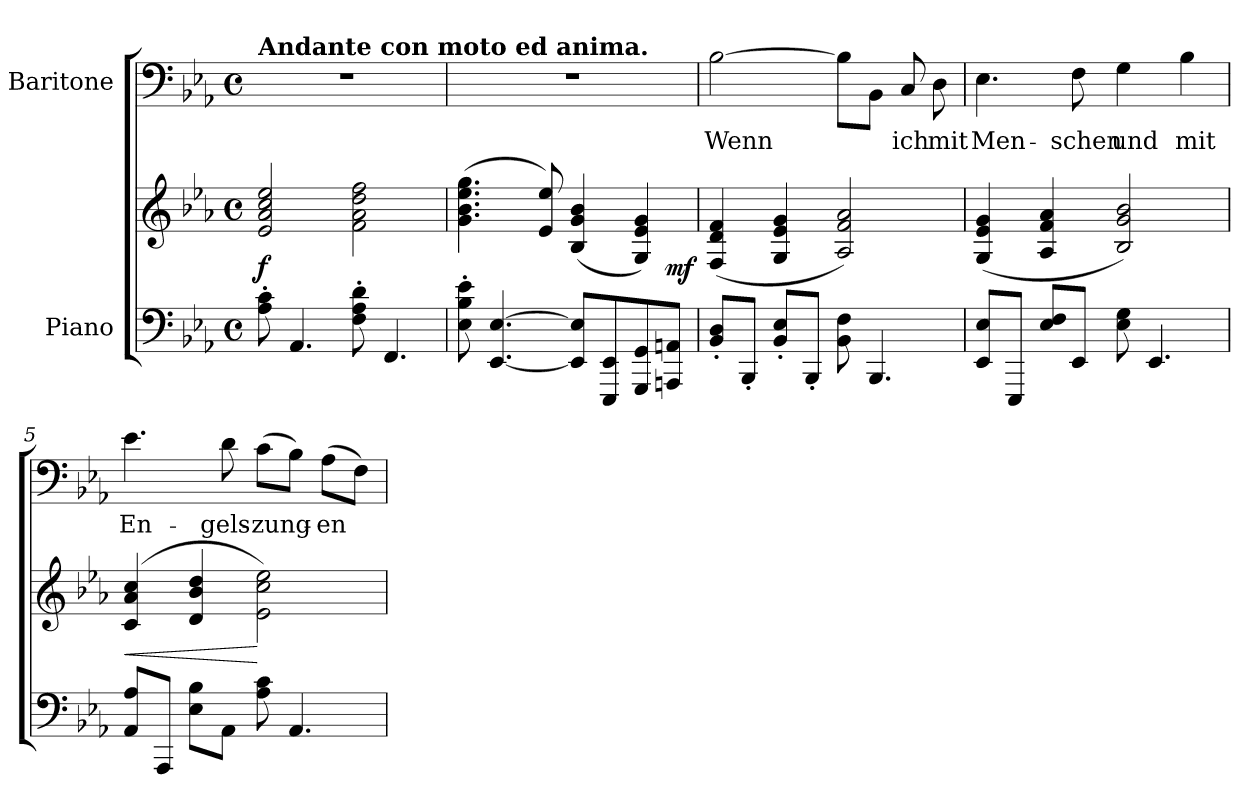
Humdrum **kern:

**kern	**kern	**dynam	**kern	**text
*part2	*part2	*part2	*part1	*part1
*staff3	*staff2	*staff2/3	*staff1	*staff1
*I"Piano	*	*	*I"Baritone	*
!!LO:PB:g=z
*clefF4	*clefG2	*	*clefF4	*
*k[b-e-a-]	*k[b-e-a-]	*	*k[b-e-a-]	*
*E-:	*E-:	*	*E-:	*
*M4/4	*M4/4	*	*M4/4	*
*met(c)	*met(c)	*	*met(c)	*
*MM80	*MM80	*	*MM80	*
=1	=1	=1	=1	=1
!	!	!	!LO:TX:a:B:t=Andante con moto ed anima.	!
8A-i\' 8ci'	2e-i/ 2a-i 2cci 2ee-i	f	1r	.
4.AA-i/	.	.	.	.
8Fi\' 8A-i' 8di'	2fi\ 2a-i 2ddi 2ffi	.	.	.
4.FFi/	.	.	.	.
=2	=2	=2	=2	=2
*	*^	*	*	*
8E-i\' 8B-i' 8e-i'	(4.gi\ 4.b-i 4.ee-i 4.ggi	2..ryy	.	1r	.
[4.EE-i/ [4.E-i	.	.	.	.	.
.	8e-i/ 8ee-i)	.	.	.	.
8EE-i/] 8E-i]L	(4B-i/ 4gi 4b-i	.	.	.	.
8EEE-i/ 8EE-i	.	.	.	.	.
8GGGi/ 8GGi	4Gi/ 4e-i 4gi)	.	.	.	.
8AAAni/ 8AAniJ	.	8ryy	mf	.	.
*	*v	*v	*	*	*
=3	=3	=3	=3	=3
*	*^	*	*	*
!	!	!	!	!	!LO:LY:b:color=#000000
*	*v	*v	*	*	*
8BB-i/' 8Di'L	(4Fi/ 4di 4fi	.	[2B-i\	Wenn
8BBB-'i/J	.	.	.	.
8BB-i/' 8E-i'L	4Gi/ 4e-i 4gi	.	.	.
8BBB-'i/J	.	.	.	.
8BB-i\ 8Fi	2A-i/ 2fi 2a-i)	.	8B-i\L]	.
4.BBB-i/	.	.	8BB-i\J	.
!	!	!	!	!LO:LY:b:color=#000000
.	.	.	8Ci/	ich
!	!	!	!	!LO:LY:b:color=#000000
.	.	.	8Di\	mit
=4	=4	=4	=4	=4
!	!	!	!	!LO:LY:b:color=#000000
8EE-i/ 8E-iL	(4Gi/ 4e-i 4gi	.	4.E-i\	Men-
8EEE-i/J	.	.	.	.
8E-i/ 8FiL	4A-i/ 4fi 4a-i	.	.	.
!	!	!	!	!LO:LY:b:color=#000000
8EE-i/J	.	.	8Fi\	-schen
!	!	!	!	!LO:LY:b:color=#000000
8E-i\ 8Gi	2B-i/ 2gi 2b-i)	.	4Gi\	und
4.EE-i/	.	.	.	.
!	!	!	!	!LO:LY:b:color=#000000
.	.	.	4B-i\	mit
!!LO:LB:g=z
=5	=5	=5	=5	=5
!	!	!LO:HP:b	!	!
!	!	!	!	!LO:LY:b:color=#000000
8AA-i/ 8A-iL	(4ci/ 4a-i 4cci	<	4.e-i\	En-
8AAA-i/J	.	.	.	.
8E-i\ 8B-iL	4di/ 4b-i 4ddi	.	.	.
!	!	!	!	!LO:LY:b:color=#000000
8AA-i\J	.	.	8di\	-gels-
!	!	!	!	!LO:LY:b:color=#000000
8A-i\ 8ci	2e-i\ 2cci 2ee-i)	[	(8ci\L	-zung-
4.AA-i/	.	.	8B-i\J)	.
!	!	!	!	!LO:LY:b:color=#000000
.	.	.	(8A-i\L	-en
.	.	.	8Fi\J)	.
=	=	=	=	=
*-	*-	*-	*-	*-
